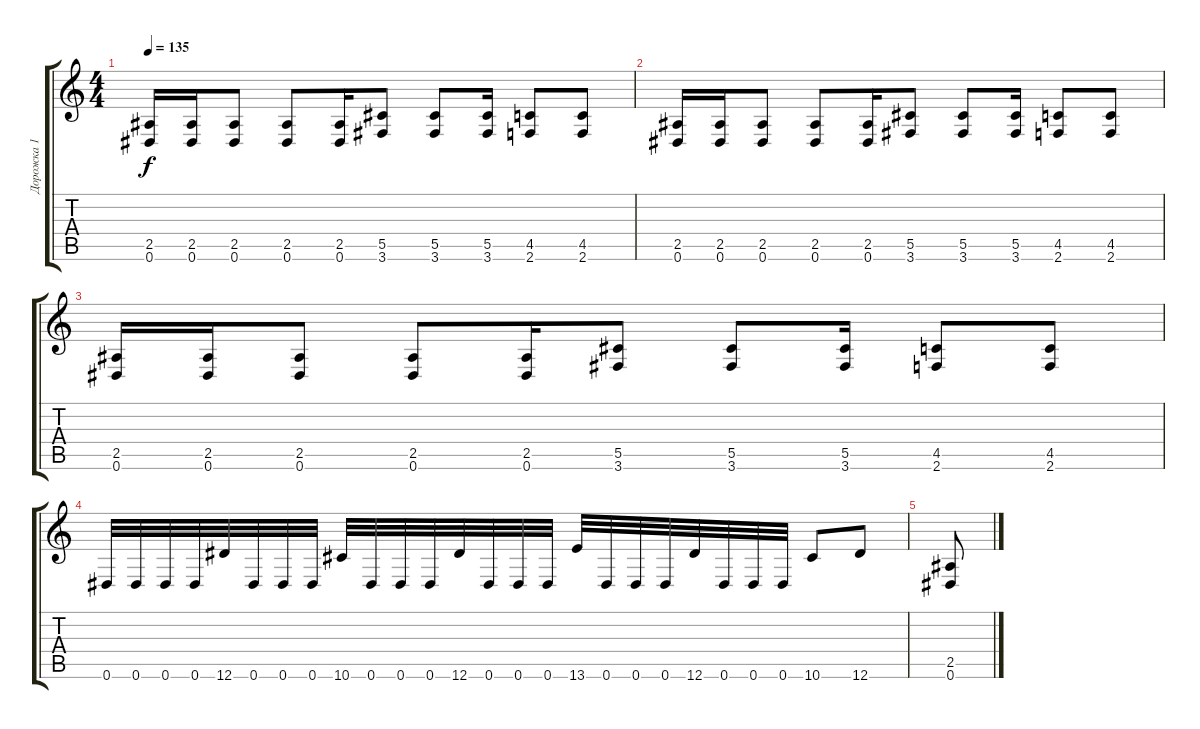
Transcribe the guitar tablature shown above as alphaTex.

\track ("Дорожка 1" "Дорожка 1") {instrument distortionguitar}
\staff {score tabs}
\tuning (Eb4 Bb3 Gb3 Db3 Ab2 Eb2) {hide}
\ts (4 4)
\tempo 135
\clef g2
\ks c
(2.5 0.6).16{dy f} (2.5 0.6).16 (2.5 0.6).8 (2.5 0.6).8 (2.5 0.6).16 (5.5 3.6).8 (5.5 3.6).8 (5.5 3.6).16 (4.5 2.6).8 (4.5 2.6).8 |
(2.5 0.6).16 (2.5 0.6).16 (2.5 0.6).8 (2.5 0.6).8 (2.5 0.6).16 (5.5 3.6).8 (5.5 3.6).8 (5.5 3.6).16 (4.5 2.6).8 (4.5 2.6).8 |
(2.5 0.6).16 (2.5 0.6).16 (2.5 0.6).8 (2.5 0.6).8 (2.5 0.6).16 (5.5 3.6).8 (5.5 3.6).8 (5.5 3.6).16 (4.5 2.6).8 (4.5 2.6).8 |
0.6.32 0.6.32 0.6.32 0.6.32 12.6.32 0.6.32 0.6.32 0.6.32 10.6.32 0.6.32 0.6.32 0.6.32 12.6.32 0.6.32 0.6.32 0.6.32 13.6.32 0.6.32 0.6.32 0.6.32 12.6.32 0.6.32 0.6.32 0.6.32 10.6.8 12.6.8 |
(2.5 0.6).8
